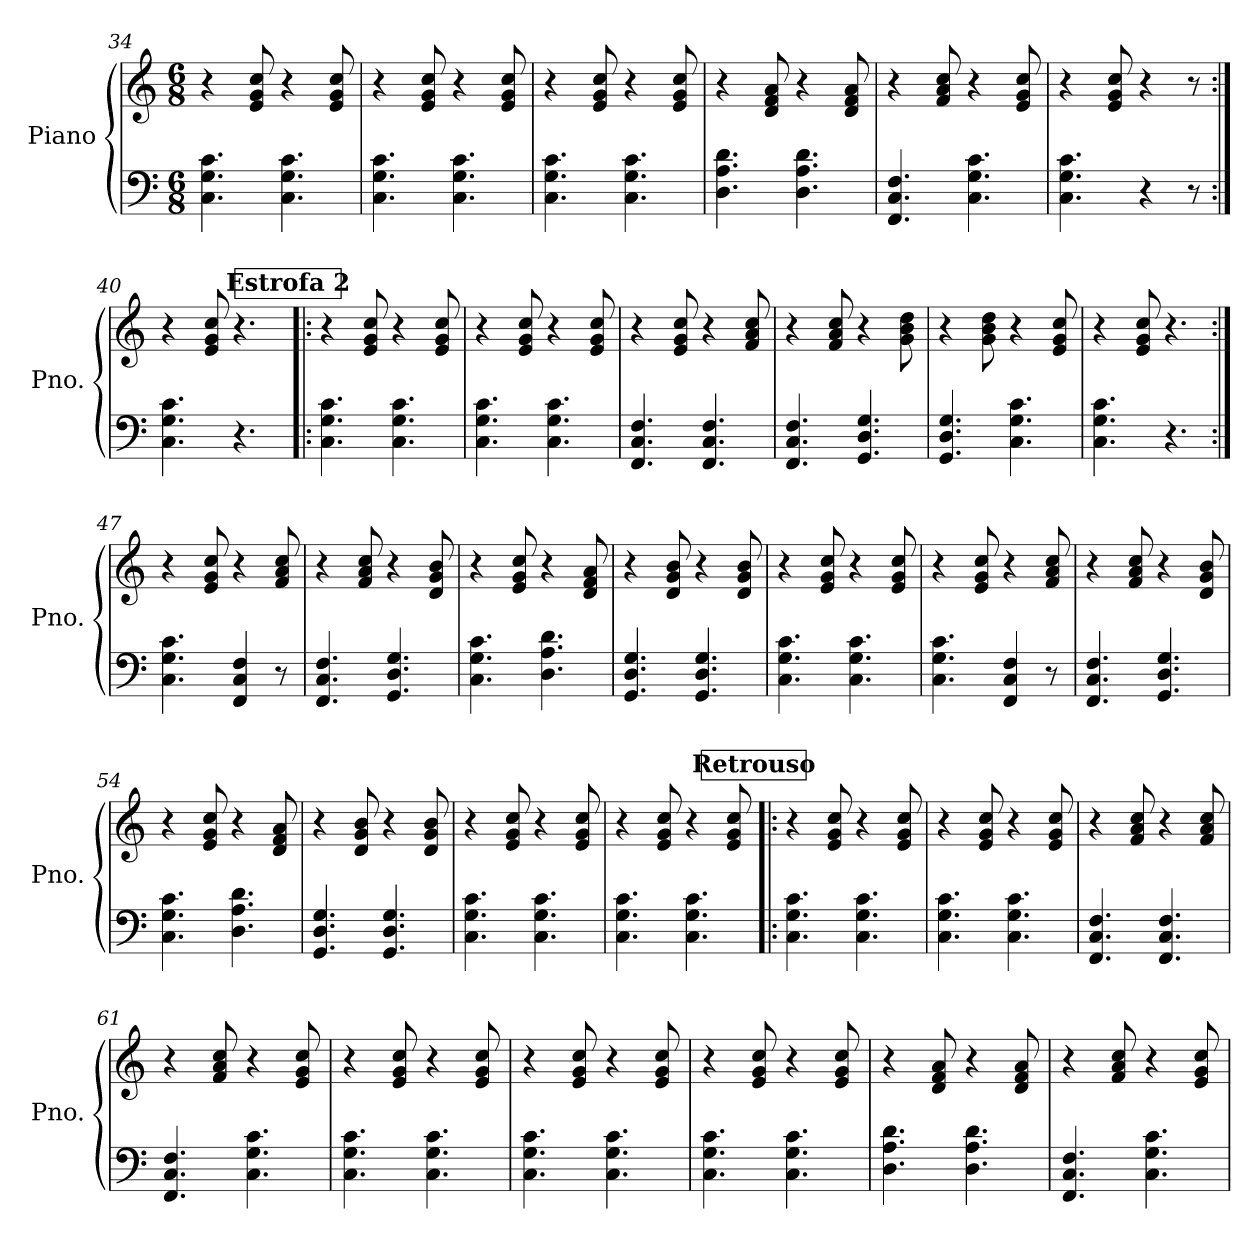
**kern	**kern
*part1	*part1
*staff2	*staff1
*I"Piano	*
*I'Pno.	*
*clefF4	*clefG2
*k[]	*k[]
*M6/8	*M6/8
=34	=34
4.C\ 4.G\ 4.c\	4r
.	8e/ 8g/ 8cc/
4.C\ 4.G\ 4.c\	4r
.	8e/ 8g/ 8cc/
=35	=35
4.C\ 4.G\ 4.c\	4r
.	8e/ 8g/ 8cc/
4.C\ 4.G\ 4.c\	4r
.	8e/ 8g/ 8cc/
=36	=36
4.C\ 4.G\ 4.c\	4r
.	8e/ 8g/ 8cc/
4.C\ 4.G\ 4.c\	4r
.	8e/ 8g/ 8cc/
=37	=37
4.D\ 4.A\ 4.d\	4r
.	8d/ 8f/ 8a/
4.D\ 4.A\ 4.d\	4r
.	8d/ 8f/ 8a/
=38	=38
4.FF/ 4.C/ 4.F/	4r
.	8f/ 8a/ 8cc/
4.C\ 4.G\ 4.c\	4r
.	8e/ 8g/ 8cc/
=39	=39
4.C\ 4.G\ 4.c\	4r
.	8e/ 8g/ 8cc/
4r	4r
8r	8r
!!LO:LB:g=z
=40:|!	=40:|!
4.C\ 4.G\ 4.c\	4r
.	8e/ 8g/ 8cc/
4.r	4.r
!!LO:REH:place=s1:a:B:fs=14:t=Estrofa 2
=41!|:	=41!|:
4.C\ 4.G\ 4.c\	4r
.	8e/ 8g/ 8cc/
4.C\ 4.G\ 4.c\	4r
.	8e/ 8g/ 8cc/
=42	=42
4.C\ 4.G\ 4.c\	4r
.	8e/ 8g/ 8cc/
4.C\ 4.G\ 4.c\	4r
.	8e/ 8g/ 8cc/
=43	=43
4.FF/ 4.C/ 4.F/	4r
.	8e/ 8g/ 8cc/
4.FF/ 4.C/ 4.F/	4r
.	8f/ 8a/ 8cc/
=44	=44
4.FF/ 4.C/ 4.F/	4r
.	8f/ 8a/ 8cc/
4.GG/ 4.D/ 4.G/	4r
.	8g\ 8b\ 8dd\
=45	=45
4.GG/ 4.D/ 4.G/	4r
.	8g\ 8b\ 8dd\
4.C\ 4.G\ 4.c\	4r
.	8e/ 8g/ 8cc/
=46	=46
4.C\ 4.G\ 4.c\	4r
.	8e/ 8g/ 8cc/
4.r	4.r
=47:|!	=47:|!
4.C\ 4.G\ 4.c\	4r
.	8e/ 8g/ 8cc/
4FF/ 4C/ 4F/	4r
8r	8f/ 8a/ 8cc/
=48	=48
4.FF/ 4.C/ 4.F/	4r
.	8f/ 8a/ 8cc/
4.GG/ 4.D/ 4.G/	4r
.	8d/ 8g/ 8b/
=49	=49
4.C\ 4.G\ 4.c\	4r
.	8e/ 8g/ 8cc/
4.D\ 4.A\ 4.d\	4r
.	8d/ 8f/ 8a/
!!LO:LB:g=z
=50	=50
4.GG/ 4.D/ 4.G/	4r
.	8d/ 8g/ 8b/
4.GG/ 4.D/ 4.G/	4r
.	8d/ 8g/ 8b/
=51	=51
4.C\ 4.G\ 4.c\	4r
.	8e/ 8g/ 8cc/
4.C\ 4.G\ 4.c\	4r
.	8e/ 8g/ 8cc/
=52	=52
4.C\ 4.G\ 4.c\	4r
.	8e/ 8g/ 8cc/
4FF/ 4C/ 4F/	4r
8r	8f/ 8a/ 8cc/
=53	=53
4.FF/ 4.C/ 4.F/	4r
.	8f/ 8a/ 8cc/
4.GG/ 4.D/ 4.G/	4r
.	8d/ 8g/ 8b/
=54	=54
4.C\ 4.G\ 4.c\	4r
.	8e/ 8g/ 8cc/
4.D\ 4.A\ 4.d\	4r
.	8d/ 8f/ 8a/
=55	=55
4.GG/ 4.D/ 4.G/	4r
.	8d/ 8g/ 8b/
4.GG/ 4.D/ 4.G/	4r
.	8d/ 8g/ 8b/
=56	=56
4.C\ 4.G\ 4.c\	4r
.	8e/ 8g/ 8cc/
4.C\ 4.G\ 4.c\	4r
.	8e/ 8g/ 8cc/
=57	=57
4.C\ 4.G\ 4.c\	4r
.	8e/ 8g/ 8cc/
4.C\ 4.G\ 4.c\	4r
.	8e/ 8g/ 8cc/
!!LO:REH:place=s1:a:B:fs=14:t=Retrouso
=58!|:	=58!|:
4.C\ 4.G\ 4.c\	4r
.	8e/ 8g/ 8cc/
4.C\ 4.G\ 4.c\	4r
.	8e/ 8g/ 8cc/
!!LO:PB:g=z
=59	=59
4.C\ 4.G\ 4.c\	4r
.	8e/ 8g/ 8cc/
4.C\ 4.G\ 4.c\	4r
.	8e/ 8g/ 8cc/
=60	=60
4.FF/ 4.C/ 4.F/	4r
.	8f/ 8a/ 8cc/
4.FF/ 4.C/ 4.F/	4r
.	8f/ 8a/ 8cc/
=61	=61
4.FF/ 4.C/ 4.F/	4r
.	8f/ 8a/ 8cc/
4.C\ 4.G\ 4.c\	4r
.	8e/ 8g/ 8cc/
=62	=62
4.C\ 4.G\ 4.c\	4r
.	8e/ 8g/ 8cc/
4.C\ 4.G\ 4.c\	4r
.	8e/ 8g/ 8cc/
=63	=63
4.C\ 4.G\ 4.c\	4r
.	8e/ 8g/ 8cc/
4.C\ 4.G\ 4.c\	4r
.	8e/ 8g/ 8cc/
=64	=64
4.C\ 4.G\ 4.c\	4r
.	8e/ 8g/ 8cc/
4.C\ 4.G\ 4.c\	4r
.	8e/ 8g/ 8cc/
=65	=65
4.D\ 4.A\ 4.d\	4r
.	8d/ 8f/ 8a/
4.D\ 4.A\ 4.d\	4r
.	8d/ 8f/ 8a/
=66	=66
4.FF/ 4.C/ 4.F/	4r
.	8f/ 8a/ 8cc/
4.C\ 4.G\ 4.c\	4r
.	8e/ 8g/ 8cc/
=	=
*-	*-
